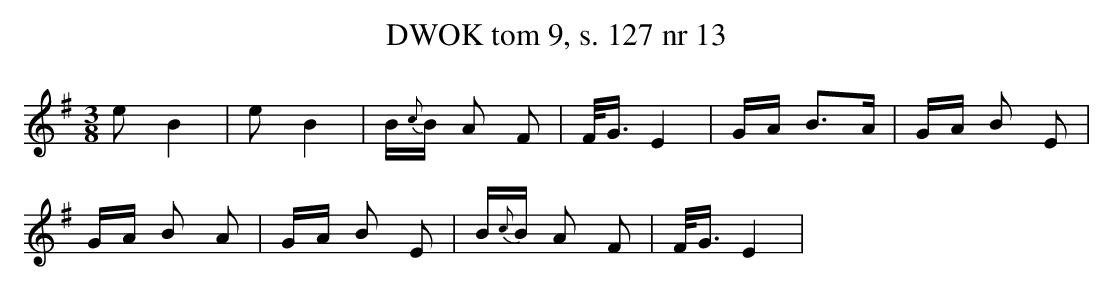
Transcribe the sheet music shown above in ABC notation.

X:1
T:DWOK tom 9, s. 127 nr 13
L:1/16
M:3/8
K:G
e2 B4|e2 B4|B{c}B A2 F2|F/2G3/2 E4|GA B3A|GA B2 E2|
GA B2 A2|GA B2 E2|B{c}B A2 F2|F/2G3/2 E4|
